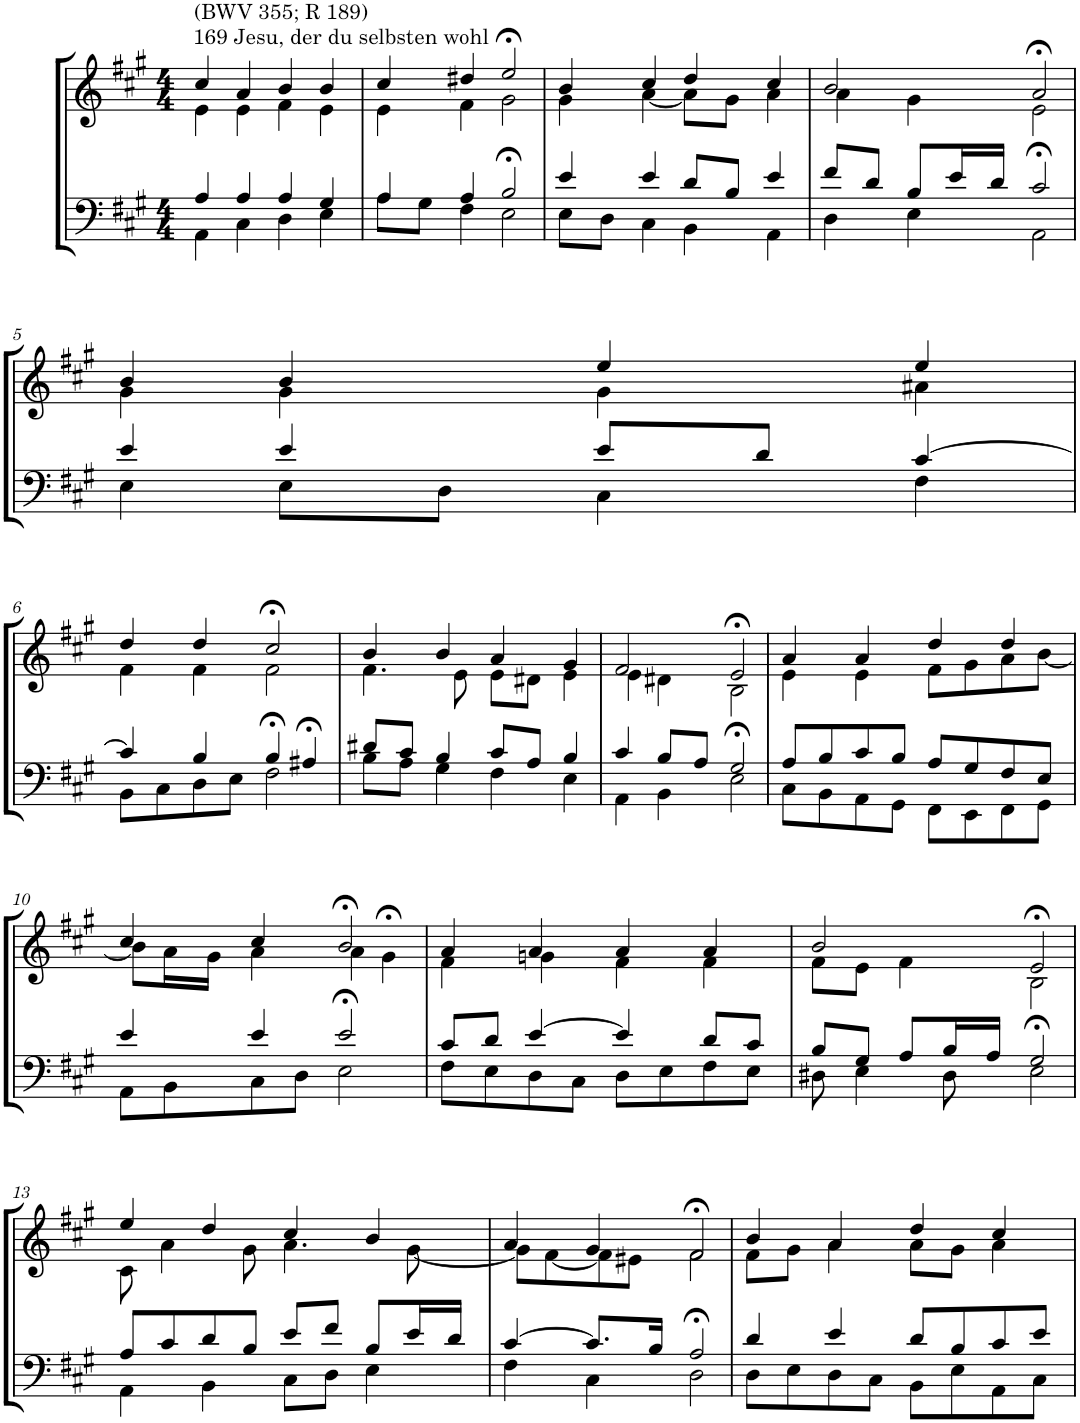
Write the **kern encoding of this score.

**kern	**kern
*part2	*part1
*staff2	*staff1
*I"Tenor/Baß	*I"Sopran/Alt
*clefF4	*clefG2
*k[f#c#g#]	*k[f#c#g#]
*M4/4	*M4/4
=1	=1
*^	*^
!	!	!LO:TX:a:t=169 Jesu, der du selbsten wohl	!
!	!	!LO:TX:a:t=(BWV 355; R 189)	!
4A/	4AA\	4cc#/	4e\
4A/	4C#\	4a/	4e\
4A/	4D\	4b/	4f#\
4G#/	4E\	4b/	4e\
=2	=2	=2	=2
4A/	8A\L	4cc#/	4e\
.	8G#\J	.	.
4A/	4F#\	4dd#X/	4f#\
2B/	2E>\	2ee>/	2g#\
=3	=3	=3	=3
4e/	8E\L	4b/	4g#\
.	8D\J	.	.
4e/	4C#\	4cc#/	[4a\
8d/L	4BB\	4dd/	8a\L]
8B/J	.	.	8g#\J
4e/	4AA\	4cc#/	4a\
=4	=4	=4	=4
8f#/L	4D\	2b/	4a\
8d/J	.	.	.
8B/L	4E\	.	4g#\
16e/L	.	.	.
16d/JJ	.	.	.
2c#/	2AA>\	2a>/	2e\
!!LO:LB:g=z	!!
=5	=5	=5	=5
4e/	4E\	4b/	4g#\
4e/	8E\L	4b/	4g#\
.	8D\J	.	.
8e/L	4C#\	4ee/	4g#\
8d/J	.	.	.
[4c#/	4F#\	4ee/	4a#X\
!!LO:LB:g=z	!!
=6	=6	=6	=6
4c#/]	8BB\L	4dd/	4f#\
.	8C#\	.	.
4B/	8D\	4dd/	4f#\
.	8E\J	.	.
4B/	2F#>\	2cc#>/	2f#\
4A#X>/	.	.	.
=7	=7	=7	=7
8d#X/L	8B\L	4b/	4.f#\
8c#/J	8A\J	.	.
4B/	4G#\	4b/	.
.	.	.	8e\
8c#/L	4F#\	4a/	8e\L
8A/J	.	.	8d#X\J
4B/	4E\	4g#/	4e\
=8	=8	=8	=8
4c#/	4AA\	2f#/	4e\
8B/L	4BB\	.	4d#X\
8A/J	.	.	.
2G#/	2E>\	2e>/	2B\
=9	=9	=9	=9
8A/L	8C#\L	4a/	4e\
8B/	8BB\	.	.
8c#/	8AA\	4a/	4e\
8B/J	8GG#\J	.	.
8A/L	8FF#\L	4dd/	8f#\L
8G#/	8EE\	.	8g#\
8F#/	8FF#\	4dd/	8a\
8E/J	8GG#\J	.	[8b\J
!!LO:LB:g=z	!!
=10	=10	=10	=10
4e/	8AA\L	4cc#/	8b\L]
.	8BB\	.	16a\L
.	.	.	16g#\JJ
4e/	8C#\	4cc#/	4a\
.	8D\J	.	.
2e/	2E>\	2b>/	4a\
.	.	.	4g#>\
=11	=11	=11	=11
8c#/L	8F#\L	4a/	4f#\
8d/J	8E\	.	.
[4e/	8D\	4a/	4gn\
.	8C#\J	.	.
4e/]	8D\L	4a/	4f#\
.	8E\	.	.
8d/L	8F#\	4a/	4f#\
8c#/J	8E\J	.	.
=12	=12	=12	=12
8B/L	8D#X\	2b/	8f#\L
8G#/J	4E\	.	8e\J
8A/L	.	.	4f#\
16B/L	8D#\	.	.
16A/JJ	.	.	.
2G#/	2E>\	2e>/	2B\
!!LO:LB:g=z	!!
=13	=13	=13	=13
8A/L	4AA\	4ee/	8c#\
8c#/	.	.	4a\
8d/	4BB\	4dd/	.
8B/J	.	.	8g#\
8e/L	8C#\L	4cc#/	4.a\
8f#/J	8D\J	.	.
8B/L	4E\	4b/	.
16e/L	.	.	[8g#\
16d/JJ	.	.	.
=14	=14	=14	=14
[4c#/	4F#\	4a/	8g#\L]
.	.	.	[8f#\
8.c#/L]	4C#\	4g#/	8f#\]
.	.	.	8e#X\J
16B/Jk	.	.	.
2A/	2D>\	2f#>/	2f#\
=15	=15	=15	=15
4d/	8D\L	4b/	8f#\L
.	8E\	.	8g#\J
4e/	8D\	4a/	4a\
.	8C#\J	.	.
8d/L	8BB\L	4dd/	8a\L
8B/	8E\	.	8g#\J
8c#/	8AA\	4cc#/	4a\
8e/J	8C#\J	.	.
*v	*v	*	*
*	*v	*v
=	=
*-	*-
